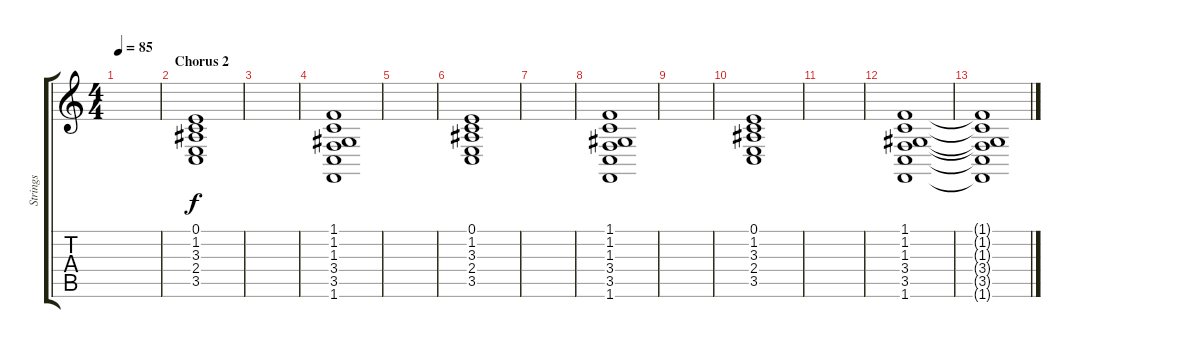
\track ("Strings" "Strings") {instrument stringensemble1}
\staff {score tabs}
\tuning (E4 B3 G3 D3 A2 E2) {hide}
\ts (4 4)
\tempo 85
\clef g2
\ks c
|
\section ("" "Chorus 2")
(0.1 1.2 3.3 2.4 3.5).1 |
|
(1.1 1.2 1.3 3.4 3.5 1.6).1 |
|
(0.1 1.2 3.3 2.4 3.5).1 |
|
(1.1 1.2 1.3 3.4 3.5 1.6).1 |
|
(0.1 1.2 3.3 2.4 3.5).1 |
|
(1.1 1.2 1.3 3.4 3.5 1.6).1 |
(1.1{t} 1.2{t} 1.3{t} 3.4{t} 3.5{t} 1.6{t}).1
